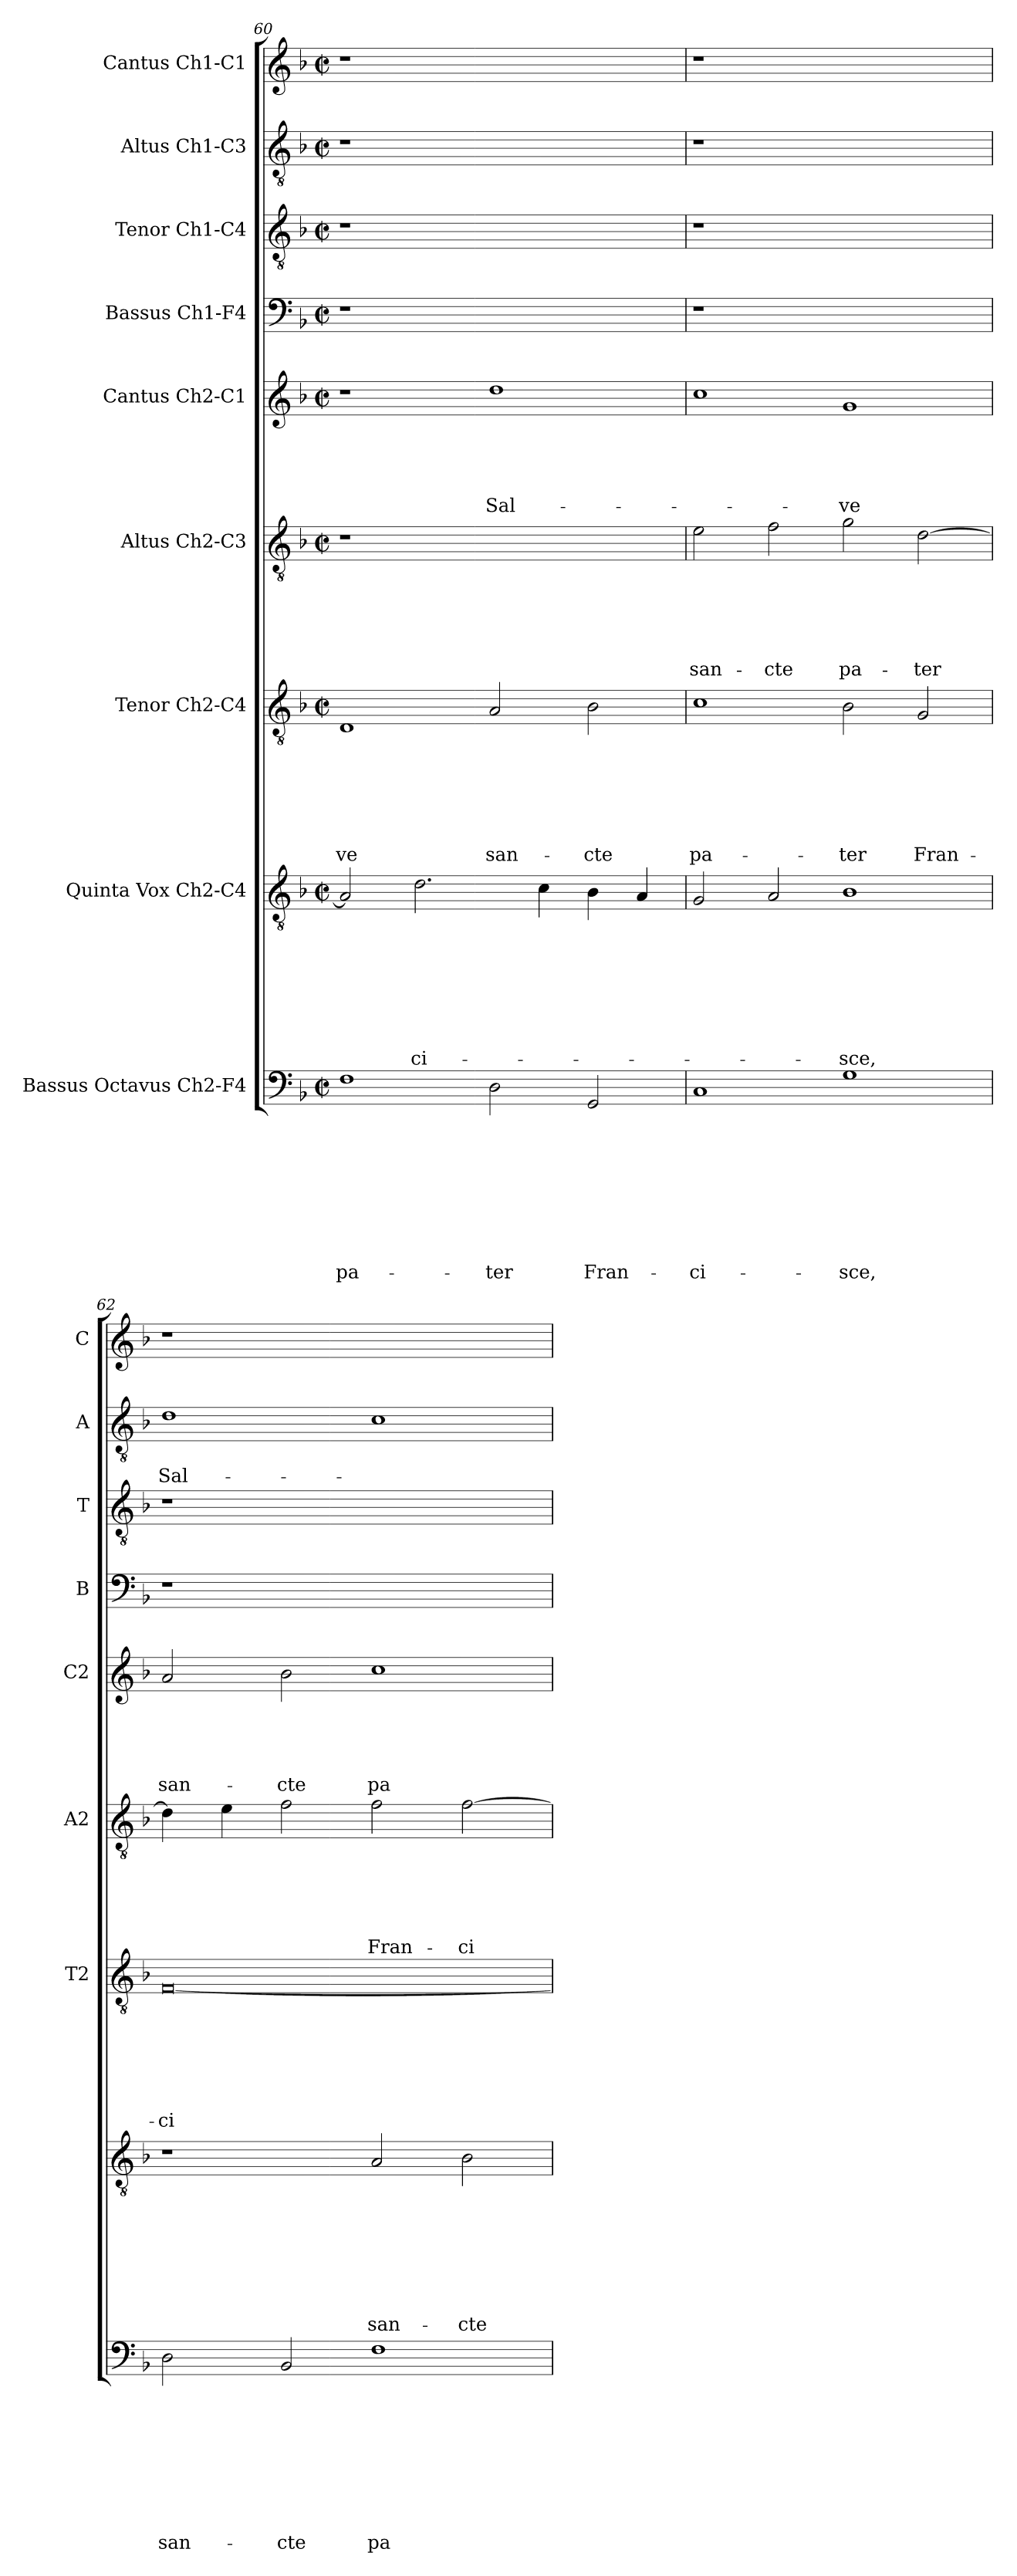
**kern	**text	**text	**text	**text	**text	**text	**text	**text	**text	**kern	**text	**text	**text	**text	**text	**text	**text	**text	**kern	**text	**text	**text	**text	**text	**text	**text	**kern	**text	**text	**text	**text	**text	**text	**kern	**text	**text	**text	**text	**text	**kern	**kern	**kern	**text	**text	**kern
*part9	*part9	*part9	*part9	*part9	*part9	*part9	*part9	*part9	*part9	*part8	*part8	*part8	*part8	*part8	*part8	*part8	*part8	*part8	*part7	*part7	*part7	*part7	*part7	*part7	*part7	*part7	*part6	*part6	*part6	*part6	*part6	*part6	*part6	*part5	*part5	*part5	*part5	*part5	*part5	*part4	*part3	*part2	*part2	*part2	*part1
*staff9	*staff9	*staff9	*staff9	*staff9	*staff9	*staff9	*staff9	*staff9	*staff9	*staff8	*staff8	*staff8	*staff8	*staff8	*staff8	*staff8	*staff8	*staff8	*staff7	*staff7	*staff7	*staff7	*staff7	*staff7	*staff7	*staff7	*staff6	*staff6	*staff6	*staff6	*staff6	*staff6	*staff6	*staff5	*staff5	*staff5	*staff5	*staff5	*staff5	*staff4	*staff3	*staff2	*staff2	*staff2	*staff1
*I"Bassus Octavus Ch2-F4	*	*	*	*	*	*	*	*	*	*I"Quinta Vox Ch2-C4	*	*	*	*	*	*	*	*	*I"Tenor Ch2-C4	*	*	*	*	*	*	*	*I"Altus Ch2-C3	*	*	*	*	*	*	*I"Cantus Ch2-C1	*	*	*	*	*	*I"Bassus Ch1-F4	*I"Tenor Ch1-C4	*I"Altus Ch1-C3	*	*	*I"Cantus Ch1-C1
*	*	*	*	*	*	*	*	*	*	*	*	*	*	*	*	*	*	*	*I'T2	*	*	*	*	*	*	*	*I'A2	*	*	*	*	*	*	*I'C2	*	*	*	*	*	*I'B	*I'T	*I'A	*	*	*I'C
*clefF4	*	*	*	*	*	*	*	*	*	*clefGv2	*	*	*	*	*	*	*	*	*clefGv2	*	*	*	*	*	*	*	*clefGv2	*	*	*	*	*	*	*clefG2	*	*	*	*	*	*clefF4	*clefGv2	*clefGv2	*	*	*clefG2
*k[b-]	*	*	*	*	*	*	*	*	*	*k[b-]	*	*	*	*	*	*	*	*	*k[b-]	*	*	*	*	*	*	*	*k[b-]	*	*	*	*	*	*	*k[b-]	*	*	*	*	*	*k[b-]	*k[b-]	*k[b-]	*	*	*k[b-]
*F:	*	*	*	*	*	*	*	*	*	*F:	*	*	*	*	*	*	*	*	*F:	*	*	*	*	*	*	*	*F:	*	*	*	*	*	*	*F:	*	*	*	*	*	*F:	*F:	*F:	*	*	*F:
*M2/2	*	*	*	*	*	*	*	*	*	*M2/2	*	*	*	*	*	*	*	*	*M2/2	*	*	*	*	*	*	*	*M2/2	*	*	*	*	*	*	*M2/2	*	*	*	*	*	*M2/2	*M2/2	*M2/2	*	*	*M2/2
*met(c|)	*	*	*	*	*	*	*	*	*	*met(c|)	*	*	*	*	*	*	*	*	*met(c|)	*	*	*	*	*	*	*	*met(c|)	*	*	*	*	*	*	*met(c|)	*	*	*	*	*	*met(c|)	*met(c|)	*met(c|)	*	*	*met(c|)
=60	=60	=60	=60	=60	=60	=60	=60	=60	=60	=60	=60	=60	=60	=60	=60	=60	=60	=60	=60	=60	=60	=60	=60	=60	=60	=60	=60	=60	=60	=60	=60	=60	=60	=60	=60	=60	=60	=60	=60	=60	=60	=60	=60	=60	=60
!	!	!	!	!	!	!	!	!	!LO:LY:b	!	!	!	!	!	!	!	!	!	!	!	!	!	!	!	!	!LO:LY:b	!	!	!	!	!	!	!	!	!	!	!	!	!	!	!	!	!	!	!
1F	.	.	.	.	.	.	.	.	pa-	2A/]	.	.	.	.	.	.	.	.	1D	.	.	.	.	.	.	-ve	1r	.	.	.	.	.	.	1r	.	.	.	.	.	1r	1r	1r	.	.	1r
!	!	!	!	!	!	!	!	!	!	!	!	!	!	!	!	!	!	!LO:LY:b	!	!	!	!	!	!	!	!	!	!	!	!	!	!	!	!	!	!	!	!	!	!	!	!	!	!	!
.	.	.	.	.	.	.	.	.	.	2.d\	.	.	.	.	.	.	.	-ci-	.	.	.	.	.	.	.	.	.	.	.	.	.	.	.	.	.	.	.	.	.	.	.	.	.	.	.
!	!	!	!	!	!	!	!	!	!LO:LY:b	!	!	!	!	!	!	!	!	!	!	!	!	!	!	!	!	!LO:LY:b	!	!	!	!	!	!	!	!	!	!	!	!	!LO:LY:b	!	!	!	!	!	!
2D\	.	.	.	.	.	.	.	.	-ter	.	.	.	.	.	.	.	.	.	2A/	.	.	.	.	.	.	san-	1ryy	.	.	.	.	.	.	1dd	.	.	.	.	Sal-	1ryy	1ryy	1ryy	.	.	1ryy
.	.	.	.	.	.	.	.	.	.	4c\	.	.	.	.	.	.	.	.	.	.	.	.	.	.	.	.	.	.	.	.	.	.	.	.	.	.	.	.	.	.	.	.	.	.	.
!	!	!	!	!	!	!	!	!	!LO:LY:b	!	!	!	!	!	!	!	!	!	!	!	!	!	!	!	!	!LO:LY:b	!	!	!	!	!	!	!	!	!	!	!	!	!	!	!	!	!	!	!
2GG/	.	.	.	.	.	.	.	.	Fran-	4B-\	.	.	.	.	.	.	.	.	2B-\	.	.	.	.	.	.	-cte	.	.	.	.	.	.	.	.	.	.	.	.	.	.	.	.	.	.	.
.	.	.	.	.	.	.	.	.	.	4A/	.	.	.	.	.	.	.	.	.	.	.	.	.	.	.	.	.	.	.	.	.	.	.	.	.	.	.	.	.	.	.	.	.	.	.
=61	=61	=61	=61	=61	=61	=61	=61	=61	=61	=61	=61	=61	=61	=61	=61	=61	=61	=61	=61	=61	=61	=61	=61	=61	=61	=61	=61	=61	=61	=61	=61	=61	=61	=61	=61	=61	=61	=61	=61	=61	=61	=61	=61	=61	=61
!	!	!	!	!	!	!	!	!	!LO:LY:b	!	!	!	!	!	!	!	!	!	!	!	!	!	!	!	!	!LO:LY:b	!	!	!	!	!	!	!LO:LY:b	!	!	!	!	!	!	!	!	!	!	!	!
1C	.	.	.	.	.	.	.	.	-ci-	2G/	.	.	.	.	.	.	.	.	1c	.	.	.	.	.	.	pa-	2e\	.	.	.	.	.	san-	1cc	.	.	.	.	.	1r	1r	1r	.	.	1r
!	!	!	!	!	!	!	!	!	!	!	!	!	!	!	!	!	!	!	!	!	!	!	!	!	!	!	!	!	!	!	!	!	!LO:LY:b	!	!	!	!	!	!	!	!	!	!	!	!
.	.	.	.	.	.	.	.	.	.	2A/	.	.	.	.	.	.	.	.	.	.	.	.	.	.	.	.	2f\	.	.	.	.	.	-cte	.	.	.	.	.	.	.	.	.	.	.	.
!	!	!	!	!	!	!	!	!	!LO:LY:b	!	!	!	!	!	!	!	!	!LO:LY:b	!	!	!	!	!	!	!	!LO:LY:b	!	!	!	!	!	!	!LO:LY:b	!	!	!	!	!	!LO:LY:b	!	!	!	!	!	!
1G	.	.	.	.	.	.	.	.	-sce,	1B-	.	.	.	.	.	.	.	-sce,	2B-\	.	.	.	.	.	.	-ter	2g\	.	.	.	.	.	pa-	1g	.	.	.	.	-ve	1ryy	1ryy	1ryy	.	.	1ryy
!	!	!	!	!	!	!	!	!	!	!	!	!	!	!	!	!	!	!	!	!	!	!	!	!	!	!LO:LY:b	!	!	!	!	!	!	!LO:LY:b	!	!	!	!	!	!	!	!	!	!	!	!
.	.	.	.	.	.	.	.	.	.	.	.	.	.	.	.	.	.	.	2G/	.	.	.	.	.	.	Fran-	[2d\	.	.	.	.	.	-ter	.	.	.	.	.	.	.	.	.	.	.	.
!!LO:LB:g=z
=62	=62	=62	=62	=62	=62	=62	=62	=62	=62	=62	=62	=62	=62	=62	=62	=62	=62	=62	=62	=62	=62	=62	=62	=62	=62	=62	=62	=62	=62	=62	=62	=62	=62	=62	=62	=62	=62	=62	=62	=62	=62	=62	=62	=62	=62
!	!	!	!	!	!	!	!	!	!LO:LY:b	!	!	!	!	!	!	!	!	!	!	!	!	!	!	!	!	!LO:LY:b	!	!	!	!	!	!	!	!	!	!	!	!	!LO:LY:b	!	!	!	!	!LO:LY:b	!
2D\	.	.	.	.	.	.	.	.	san-	1r	.	.	.	.	.	.	.	.	[0F	.	.	.	.	.	.	-ci-	4d\]	.	.	.	.	.	.	2a/	.	.	.	.	san-	1r	1r	1d	.	Sal-	1r
.	.	.	.	.	.	.	.	.	.	.	.	.	.	.	.	.	.	.	.	.	.	.	.	.	.	.	4e\	.	.	.	.	.	.	.	.	.	.	.	.	.	.	.	.	.	.
!	!	!	!	!	!	!	!	!	!LO:LY:b	!	!	!	!	!	!	!	!	!	!	!	!	!	!	!	!	!	!	!	!	!	!	!	!	!	!	!	!	!	!LO:LY:b	!	!	!	!	!	!
2BB-/	.	.	.	.	.	.	.	.	-cte	.	.	.	.	.	.	.	.	.	.	.	.	.	.	.	.	.	2f\	.	.	.	.	.	.	2b-\	.	.	.	.	-cte	.	.	.	.	.	.
!	!	!	!	!	!	!	!	!	!LO:LY:b	!	!	!	!	!	!	!	!	!LO:LY:b	!	!	!	!	!	!	!	!	!	!	!	!	!	!	!LO:LY:b	!	!	!	!	!	!LO:LY:b	!	!	!	!	!	!
1F	.	.	.	.	.	.	.	.	pa-	2A/	.	.	.	.	.	.	.	san-	.	.	.	.	.	.	.	.	2f\	.	.	.	.	.	Fran-	1cc	.	.	.	.	pa-	1ryy	1ryy	1c	.	.	1ryy
!	!	!	!	!	!	!	!	!	!	!	!	!	!	!	!	!	!	!LO:LY:b	!	!	!	!	!	!	!	!	!	!	!	!	!	!	!LO:LY:b	!	!	!	!	!	!	!	!	!	!	!	!
.	.	.	.	.	.	.	.	.	.	2B-\	.	.	.	.	.	.	.	-cte	.	.	.	.	.	.	.	.	[2f\	.	.	.	.	.	-ci-	.	.	.	.	.	.	.	.	.	.	.	.
=	=	=	=	=	=	=	=	=	=	=	=	=	=	=	=	=	=	=	=	=	=	=	=	=	=	=	=	=	=	=	=	=	=	=	=	=	=	=	=	=	=	=	=	=	=
*-	*-	*-	*-	*-	*-	*-	*-	*-	*-	*-	*-	*-	*-	*-	*-	*-	*-	*-	*-	*-	*-	*-	*-	*-	*-	*-	*-	*-	*-	*-	*-	*-	*-	*-	*-	*-	*-	*-	*-	*-	*-	*-	*-	*-	*-
